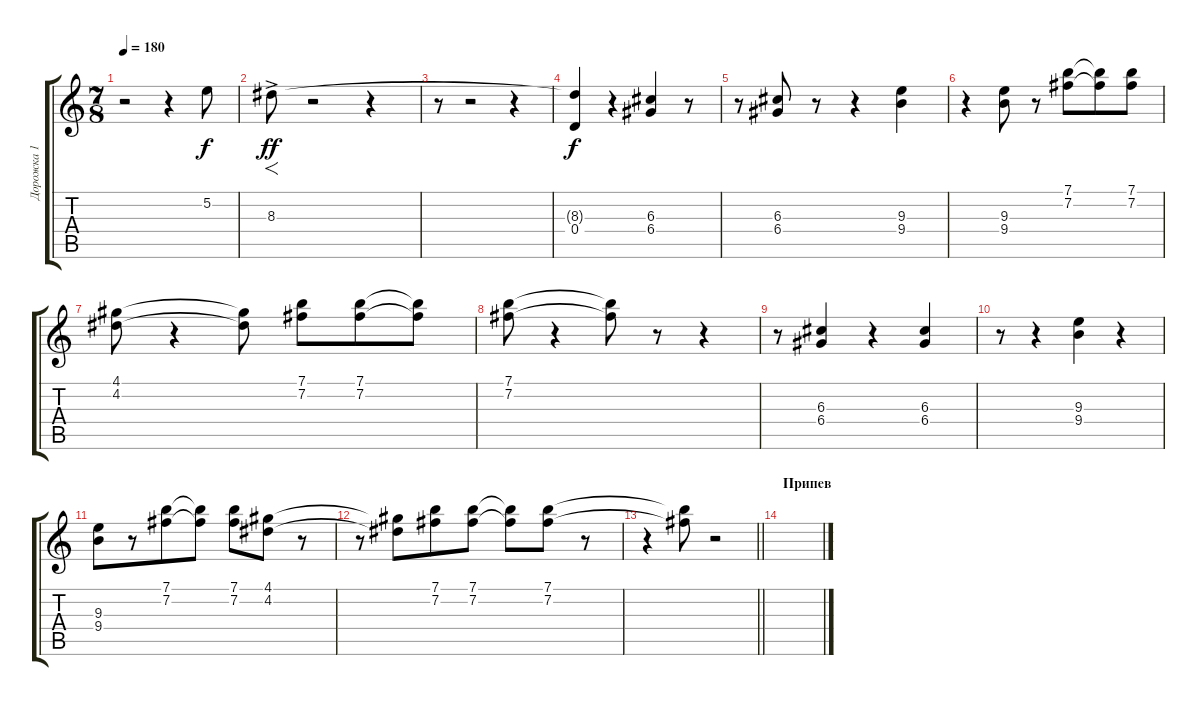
\track ("Дорожка 1" "Дорожка 1") {instrument overdrivenguitar}
\staff {score tabs}
\tuning (E4 B3 G3 D3 A2 E2) {hide}
\ts (7 8)
\tempo 180
\clef g2
\ks c
r.2{dy ff} r.4 5.2{t}.8{dy f} |
8.3{ac}.8{f dy ff} r.2 r.4 |
r.8 r.2 r.4 |
(8.3{t} 0.4).4{dy f} r.4 (6.3 6.4).4 r.8 |
r.8 (6.3 6.4).8 r.8 r.4 (9.3 9.4).4 |
r.4 (9.3 9.4).8 r.8 (7.1 7.2).8 (7.1{t} 7.2{t}).8 (7.1 7.2).8 |
(4.1 4.2).8 r.4 (4.1{t} 4.2{t}).8 (7.1 7.2).8 (7.1 7.2).8 (7.1{t} 7.2{t}).8 |
(7.1 7.2).8 r.4 (7.1{t} 7.2{t}).8 r.8 r.4 |
r.8 (6.3 6.4).4 r.4 (6.3 6.4).4 |
r.8 r.4 (9.3 9.4).4 r.4 |
(9.3 9.4).8 r.8 (7.1 7.2).8 (7.1{t} 7.2{t}).8 (7.1 7.2).8 (4.1 4.2).8 r.8 |
r.8 (4.1{t} 4.2{t}).8 (7.1 7.2).8 (7.1 7.2).8 (7.1{t} 7.2{t}).8 (7.1 7.2).8 r.8 |
\barLineRight lightlight
r.4 (7.1{t} 7.2{t}).8 r.2 |
\section ("" "Припев")
